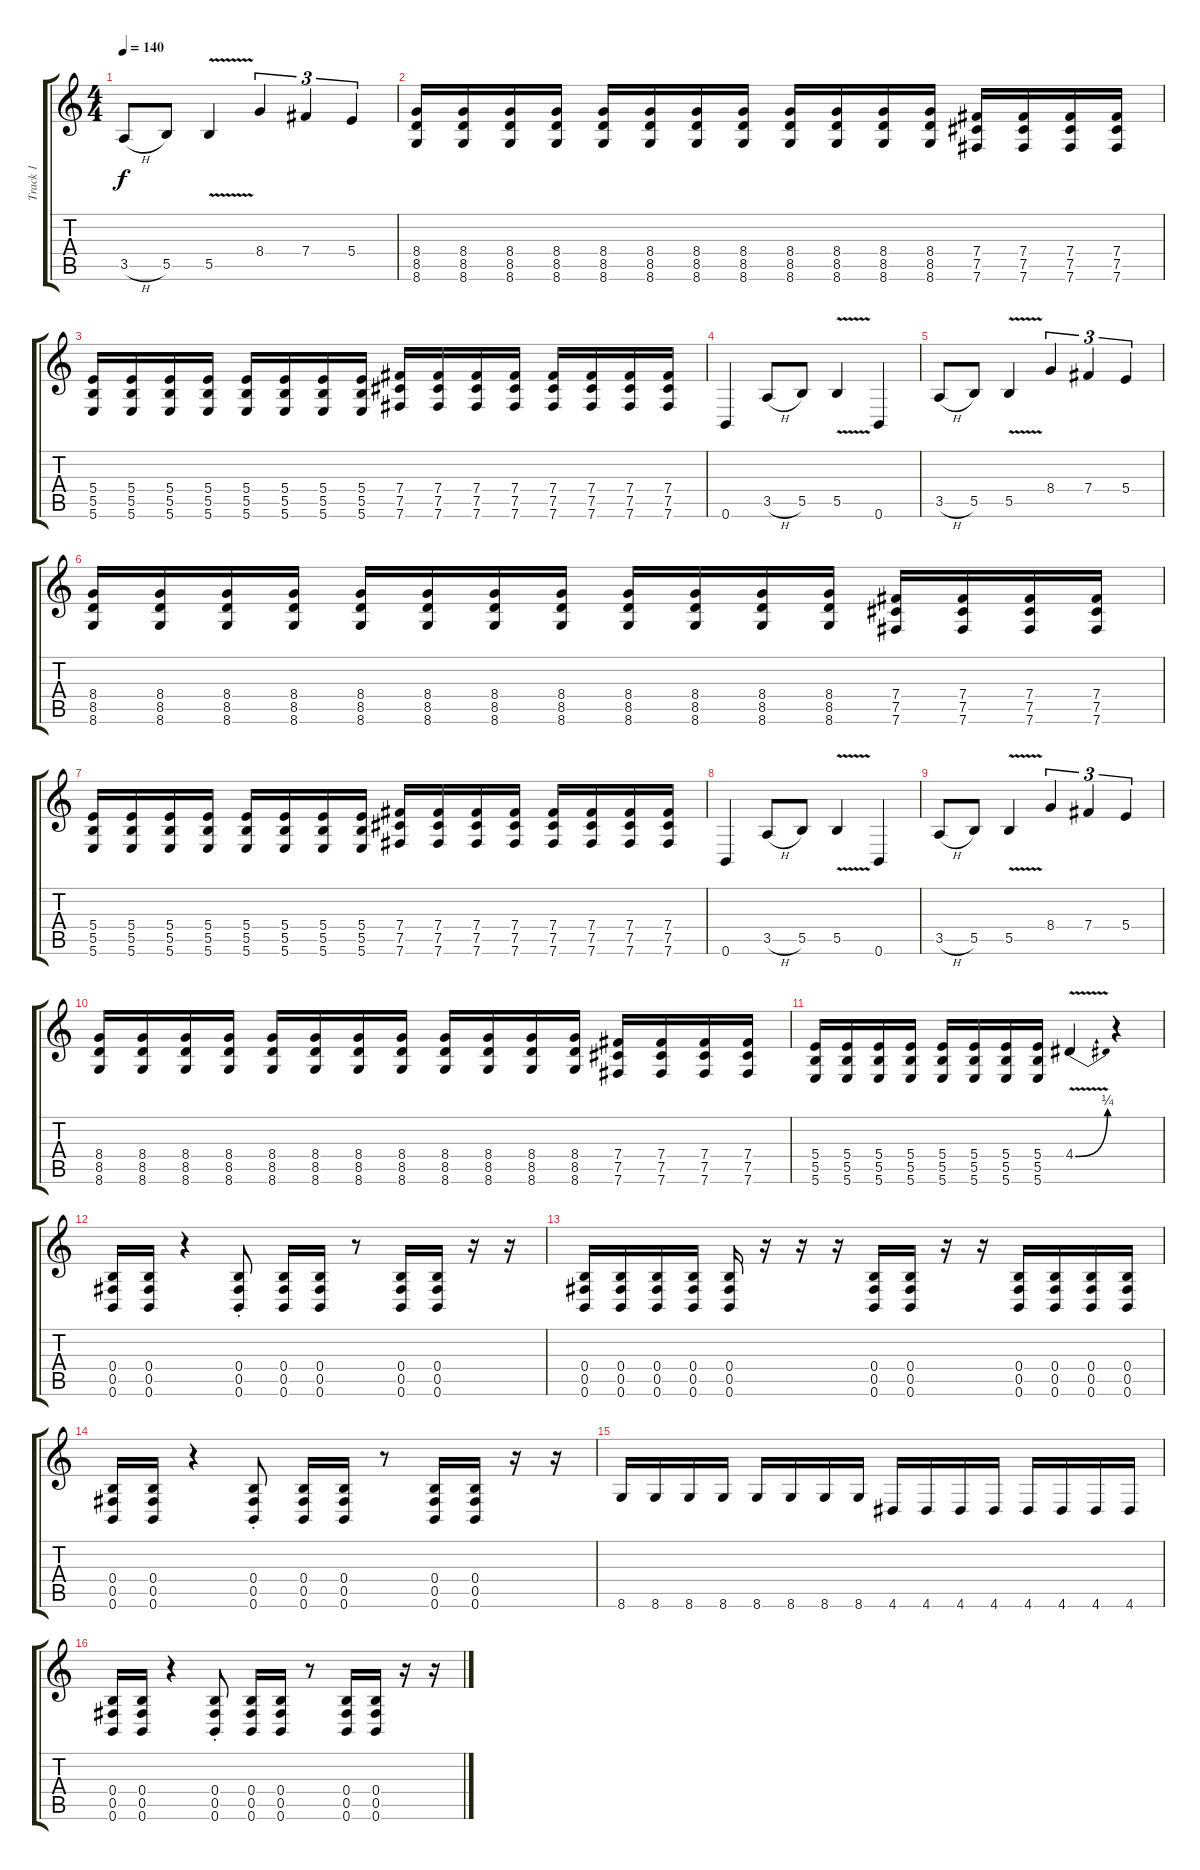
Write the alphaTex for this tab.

\track ("Track 1" "Track 1") {instrument distortionguitar}
\staff {score tabs}
\tuning (Db4 Ab3 E3 B2 Gb2 B1) {hide}
\ts (4 4)
\tempo 140
\clef g2
\ks c
3.5{h}.8{dy f} 5.5.8 5.5{v}.4 8.4.4{tu (3 2)} 7.4.4{tu (3 2)} 5.4.4{tu (3 2)} |
(8.4 8.5 8.6).16 (8.4 8.5 8.6).16 (8.4 8.5 8.6).16 (8.4 8.5 8.6).16 (8.4 8.5 8.6).16 (8.4 8.5 8.6).16 (8.4 8.5 8.6).16 (8.4 8.5 8.6).16 (8.4 8.5 8.6).16 (8.4 8.5 8.6).16 (8.4 8.5 8.6).16 (8.4 8.5 8.6).16 (7.4 7.5 7.6).16 (7.4 7.5 7.6).16 (7.4 7.5 7.6).16 (7.4 7.5 7.6).16 |
(5.4 5.5 5.6).16 (5.4 5.5 5.6).16 (5.4 5.5 5.6).16 (5.4 5.5 5.6).16 (5.4 5.5 5.6).16 (5.4 5.5 5.6).16 (5.4 5.5 5.6).16 (5.4 5.5 5.6).16 (7.4 7.5 7.6).16 (7.4 7.5 7.6).16 (7.4 7.5 7.6).16 (7.4 7.5 7.6).16 (7.4 7.5 7.6).16 (7.4 7.5 7.6).16 (7.4 7.5 7.6).16 (7.4 7.5 7.6).16 |
0.6.4 3.5{h}.8 5.5.8 5.5{v}.4 0.6.4 |
3.5{h}.8 5.5.8 5.5{v}.4 8.4.4{tu (3 2)} 7.4.4{tu (3 2)} 5.4.4{tu (3 2)} |
(8.4 8.5 8.6).16 (8.4 8.5 8.6).16 (8.4 8.5 8.6).16 (8.4 8.5 8.6).16 (8.4 8.5 8.6).16 (8.4 8.5 8.6).16 (8.4 8.5 8.6).16 (8.4 8.5 8.6).16 (8.4 8.5 8.6).16 (8.4 8.5 8.6).16 (8.4 8.5 8.6).16 (8.4 8.5 8.6).16 (7.4 7.5 7.6).16 (7.4 7.5 7.6).16 (7.4 7.5 7.6).16 (7.4 7.5 7.6).16 |
(5.4 5.5 5.6).16 (5.4 5.5 5.6).16 (5.4 5.5 5.6).16 (5.4 5.5 5.6).16 (5.4 5.5 5.6).16 (5.4 5.5 5.6).16 (5.4 5.5 5.6).16 (5.4 5.5 5.6).16 (7.4 7.5 7.6).16 (7.4 7.5 7.6).16 (7.4 7.5 7.6).16 (7.4 7.5 7.6).16 (7.4 7.5 7.6).16 (7.4 7.5 7.6).16 (7.4 7.5 7.6).16 (7.4 7.5 7.6).16 |
0.6.4 3.5{h}.8 5.5.8 5.5{v}.4 0.6.4 |
3.5{h}.8 5.5.8 5.5{v}.4 8.4.4{tu (3 2)} 7.4.4{tu (3 2)} 5.4.4{tu (3 2)} |
(8.4 8.5 8.6).16 (8.4 8.5 8.6).16 (8.4 8.5 8.6).16 (8.4 8.5 8.6).16 (8.4 8.5 8.6).16 (8.4 8.5 8.6).16 (8.4 8.5 8.6).16 (8.4 8.5 8.6).16 (8.4 8.5 8.6).16 (8.4 8.5 8.6).16 (8.4 8.5 8.6).16 (8.4 8.5 8.6).16 (7.4 7.5 7.6).16 (7.4 7.5 7.6).16 (7.4 7.5 7.6).16 (7.4 7.5 7.6).16 |
(5.4 5.5 5.6).16 (5.4 5.5 5.6).16 (5.4 5.5 5.6).16 (5.4 5.5 5.6).16 (5.4 5.5 5.6).16 (5.4 5.5 5.6).16 (5.4 5.5 5.6).16 (5.4 5.5 5.6).16 4.4{be (bend 0 0 60 1) v}.4 r.4 |
(0.4 0.5 0.6).16 (0.4 0.5 0.6).16 r.4 (0.4{st} 0.5{st} 0.6{st}).8 (0.4 0.5 0.6).16 (0.4 0.5 0.6).16 r.8 (0.4 0.5 0.6).16 (0.4 0.5 0.6).16 r.16 r.16 |
(0.4 0.5 0.6).16 (0.4 0.5 0.6).16 (0.4 0.5 0.6).16 (0.4 0.5 0.6).16 (0.4 0.5 0.6).16 r.16 r.16 r.16 (0.4 0.5 0.6).16 (0.4 0.5 0.6).16 r.16 r.16 (0.4 0.5 0.6).16 (0.4 0.5 0.6).16 (0.4 0.5 0.6).16 (0.4 0.5 0.6).16 |
(0.4 0.5 0.6).16 (0.4 0.5 0.6).16 r.4 (0.4{st} 0.5{st} 0.6{st}).8 (0.4 0.5 0.6).16 (0.4 0.5 0.6).16 r.8 (0.4 0.5 0.6).16 (0.4 0.5 0.6).16 r.16 r.16 |
8.6.16 8.6.16 8.6.16 8.6.16 8.6.16 8.6.16 8.6.16 8.6.16 4.6.16 4.6.16 4.6.16 4.6.16 4.6.16 4.6.16 4.6.16 4.6.16 |
(0.4 0.5 0.6).16 (0.4 0.5 0.6).16 r.4 (0.4{st} 0.5{st} 0.6{st}).8 (0.4 0.5 0.6).16 (0.4 0.5 0.6).16 r.8 (0.4 0.5 0.6).16 (0.4 0.5 0.6).16 r.16 r.16
